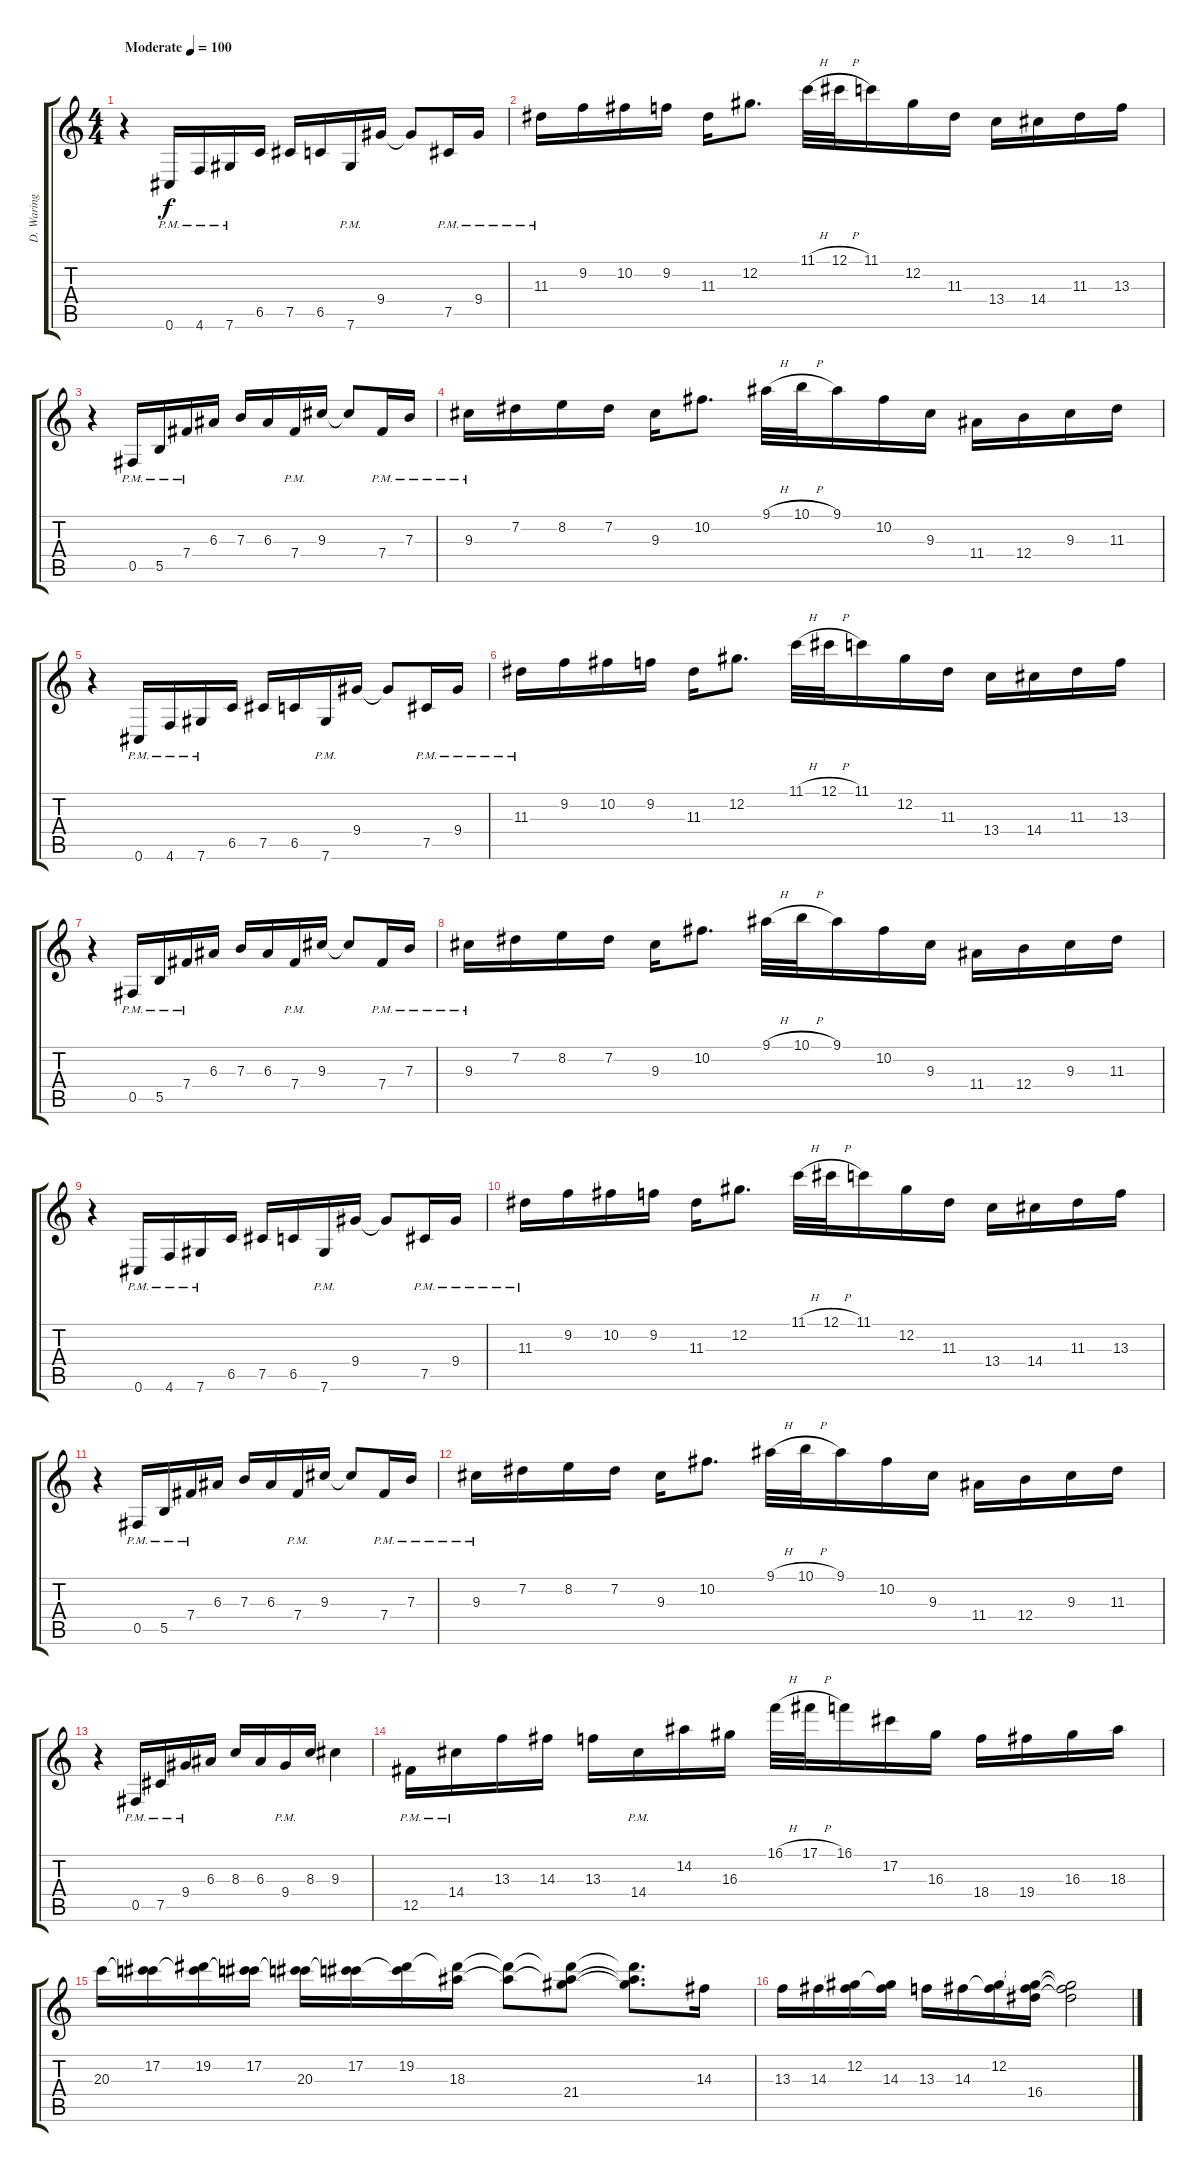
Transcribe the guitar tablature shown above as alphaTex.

\track ("D. Waring Gtr." "D. Waring ") {instrument distortionguitar}
\staff {score tabs}
\tuning (Db4 Ab3 E3 B2 Gb2 Db2) {hide}
\ts (4 4)
\tempo (100 "Moderate")
\clef g2
\ks c
r.4{dy f balance 12 instrument distortionguitar} 0.6{pm}.16 4.6{pm}.16 7.6{pm}.16 6.5.16 7.5.16 6.5.16 7.6{pm}.16 9.4.16 9.4{t}.8 7.5{pm}.16 9.4{pm}.16 |
11.3{pm}.16 9.2.16 10.2.16 9.2.16 11.3.16 12.2.8{d} 11.1{h}.32 12.1{h}.32 11.1.16 12.2.16 11.3.16 13.4.16 14.4.16 11.3.16 13.3.16 |
r.4 0.5{pm}.16 5.5{pm}.16 7.4{pm}.16 6.3.16 7.3.16 6.3.16 7.4{pm}.16 9.3.16 9.3{t}.8 7.4{pm}.16 7.3{pm}.16 |
9.3{pm}.16 7.2.16 8.2.16 7.2.16 9.3.16 10.2.8{d} 9.1{h}.32 10.1{h}.32 9.1.16 10.2.16 9.3.16 11.4.16 12.4.16 9.3.16 11.3.16 |
r.4 0.6{pm}.16 4.6{pm}.16 7.6{pm}.16 6.5.16 7.5.16 6.5.16 7.6{pm}.16 9.4.16 9.4{t}.8 7.5{pm}.16 9.4{pm}.16 |
11.3{pm}.16 9.2.16 10.2.16 9.2.16 11.3.16 12.2.8{d} 11.1{h}.32 12.1{h}.32 11.1.16 12.2.16 11.3.16 13.4.16 14.4.16 11.3.16 13.3.16 |
r.4 0.5{pm}.16 5.5{pm}.16 7.4{pm}.16 6.3.16 7.3.16 6.3.16 7.4{pm}.16 9.3.16 9.3{t}.8 7.4{pm}.16 7.3{pm}.16 |
9.3{pm}.16 7.2.16 8.2.16 7.2.16 9.3.16 10.2.8{d} 9.1{h}.32 10.1{h}.32 9.1.16 10.2.16 9.3.16 11.4.16 12.4.16 9.3.16 11.3.16 |
r.4 0.6{pm}.16 4.6{pm}.16 7.6{pm}.16 6.5.16 7.5.16 6.5.16 7.6{pm}.16 9.4.16 9.4{t}.8 7.5{pm}.16 9.4{pm}.16 |
11.3{pm}.16 9.2.16 10.2.16 9.2.16 11.3.16 12.2.8{d} 11.1{h}.32 12.1{h}.32 11.1.16 12.2.16 11.3.16 13.4.16 14.4.16 11.3.16 13.3.16 |
r.4 0.5{pm}.16 5.5{pm}.16 7.4{pm}.16 6.3.16 7.3.16 6.3.16 7.4{pm}.16 9.3.16 9.3{t}.8 7.4{pm}.16 7.3{pm}.16 |
9.3{pm}.16 7.2.16 8.2.16 7.2.16 9.3.16 10.2.8{d} 9.1{h}.32 10.1{h}.32 9.1.16 10.2.16 9.3.16 11.4.16 12.4.16 9.3.16 11.3.16 |
r.4 0.5{pm}.16 7.5{pm}.16 9.4{pm}.16 6.3.16 8.3.16 6.3.16 9.4{pm}.16 8.3.16 9.3.4 |
12.5{pm}.16 14.4{pm}.16 13.3.16 14.3.16 13.3.16 14.4{pm}.16 14.2.16 16.3.16 16.1{h}.32 17.1{h}.32 16.1.16 17.2.16 16.3.16 18.4.16 19.4.16 16.3.16 18.3.16 |
20.3.16 (17.2 20.3{t}).16 (19.2 20.3{t}).16 (17.2 20.3{t}).16 (17.2{t} 20.3).16 (17.2 20.3{t}).16 (19.2 20.3{t}).16 (19.2{t} 18.3).16 (19.2{t} 18.3{t}).8 (19.2{t} 18.3{t} 21.4).8 (19.2{t} 18.3{t} 21.4{t}).8{d} 14.3.16 |
13.3.16 14.3.16 (12.2 14.3{t}).16 (12.2{t} 14.3).16 13.3.16 14.3.16 (12.2 14.3{t}).16 (12.2{t} 14.3{t} 16.4).16 (12.2{t} 14.3{t} 16.4{t}).2
